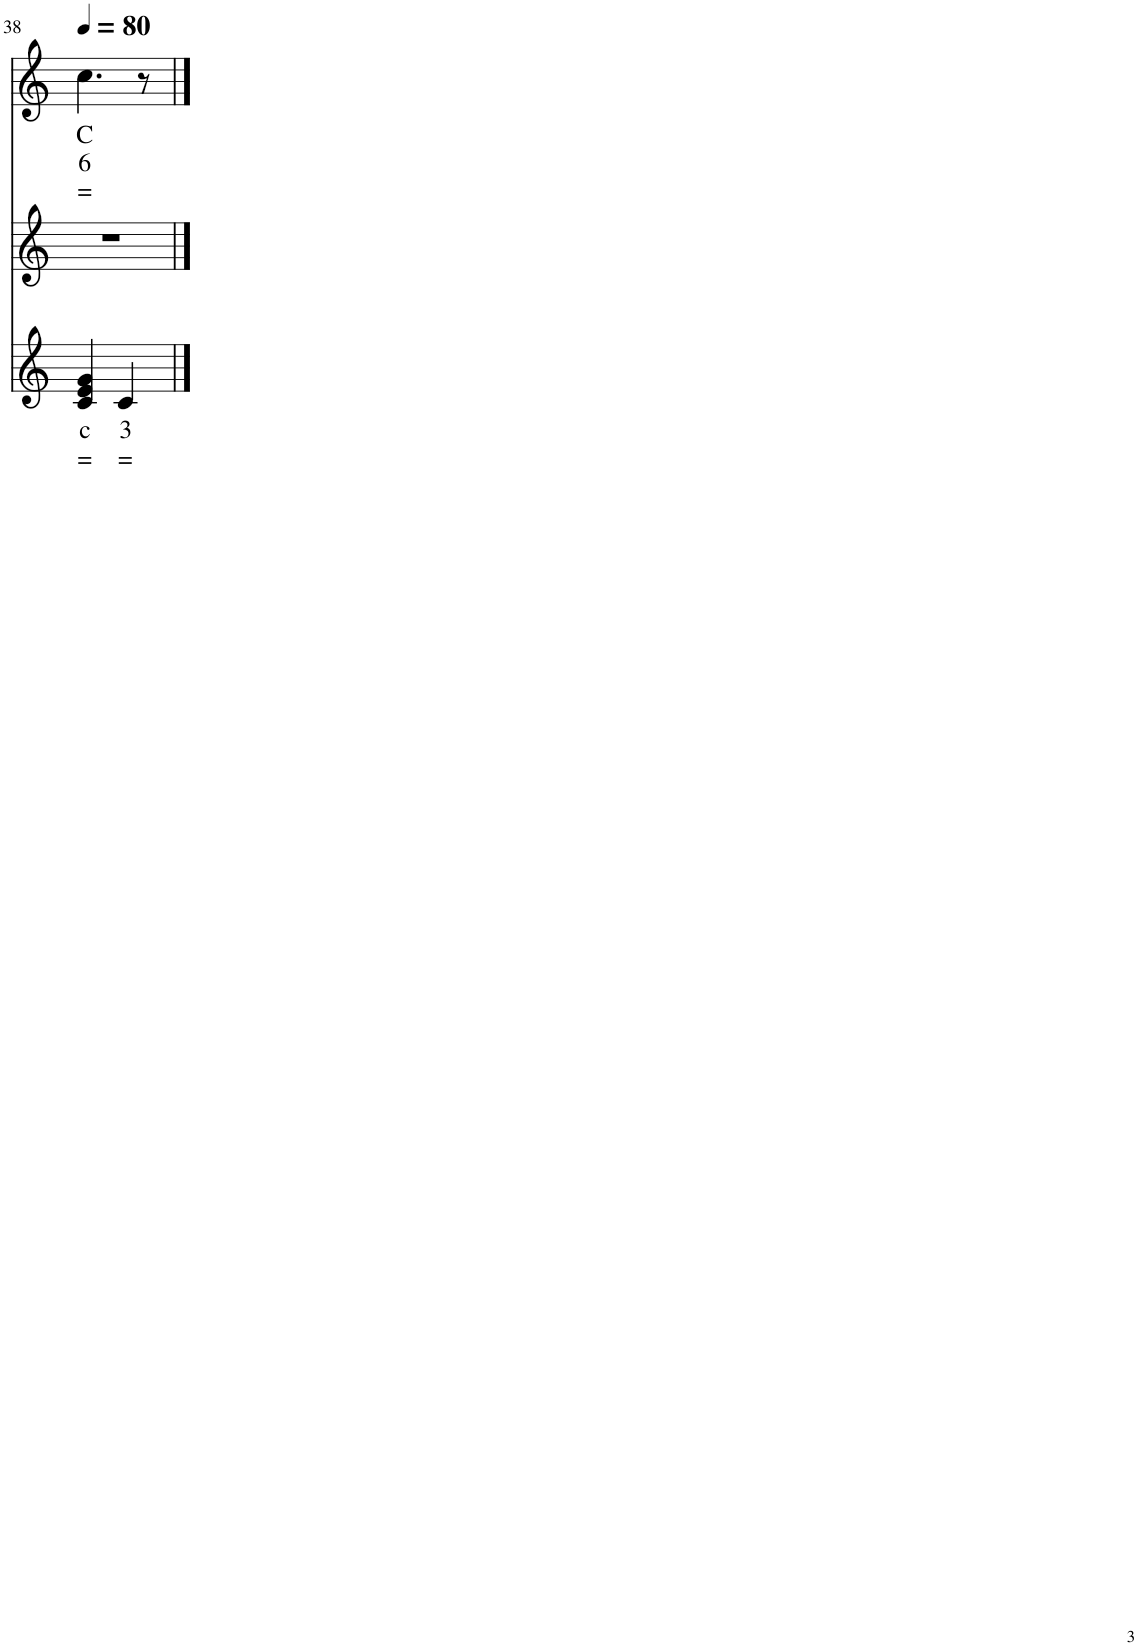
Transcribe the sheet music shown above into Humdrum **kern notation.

**kern	**text	**text	**kern	**kern	**text	**text	**text
*part3	*part3	*part3	*part2	*part1	*part1	*part1	*part1
*staff3	*staff3	*staff3	*staff2	*staff1	*staff1	*staff1	*staff1
*I"Accordion	*	*	*I"Accordion	*I"Accordion	*	*	*
*I'Acc	*	*	*I'Acc	*I'Acc	*	*	*
!!LO:PB:g=z
*clefG2	*	*	*clefG2	*clefG2	*	*	*
*k[]	*	*	*k[]	*k[]	*	*	*
*M2/4	*	*	*M2/4	*M2/4	*	*	*
*MM80	*	*	*MM80	*MM80	*	*	*
=38	=38	=38	=38	=38	=38	=38	=38
!	!LO:LY:b	!LO:LY:b	!	!	!LO:LY:b	!LO:LY:b	!LO:LY:b
4c/ 4e/ 4g/	c	=	2r	4.cc\	C	6	=
!	!LO:LY:b	!LO:LY:b	!	!	!	!	!
4c/	3	=	.	.	.	.	.
.	.	.	.	8r	.	.	.
==	==	==	==	==	==	==	==
*-	*-	*-	*-	*-	*-	*-	*-
